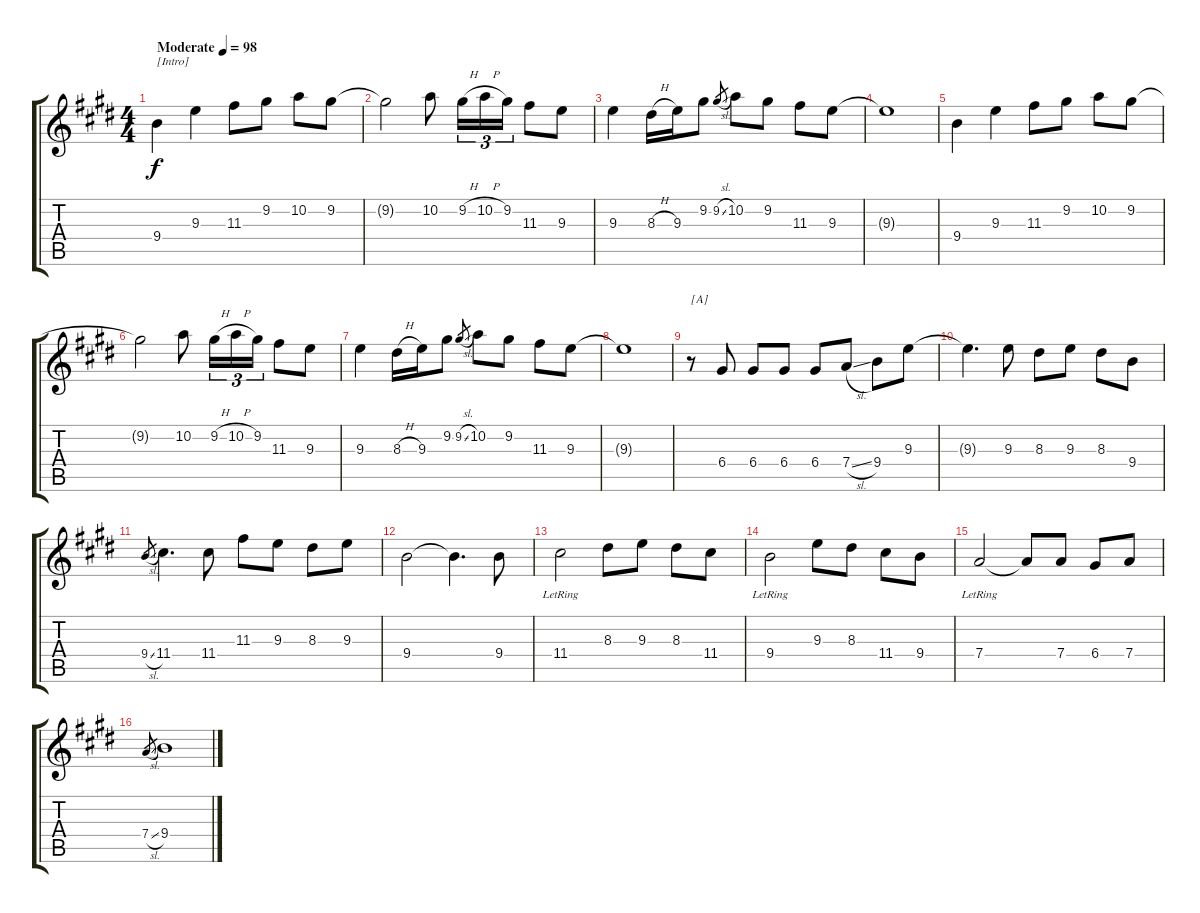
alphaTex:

\track "" {instrument acousticguitarsteel}
\staff {score tabs}
\tuning (E4 B3 G3 D3 A2 E2) {hide}
\ts (4 4)
\tempo (98 "Moderate")
\clef g2
\ks e
9.4.4{txt "[Intro]" dy f instrument acousticguitarsteel} 9.3.4 11.3.8 9.2.8 10.2.8 9.2.8 |
9.2{t}.2 10.2.8 9.2{h}.16{tu (3 2)} 10.2{h}.16{tu (3 2)} 9.2.16{tu (3 2)} 11.3.8 9.3.8 |
9.3.4 8.3{h}.16 9.3.16 9.2.8 9.2{sl}.8{gr} 10.2.8 9.2.8 11.3.8 9.3.8 |
9.3{t}.1 |
9.4.4 9.3.4 11.3.8 9.2.8 10.2.8 9.2.8 |
9.2{t}.2 10.2.8 9.2{h}.16{tu (3 2)} 10.2{h}.16{tu (3 2)} 9.2.16{tu (3 2)} 11.3.8 9.3.8 |
9.3.4 8.3{h}.16 9.3.16 9.2.8 9.2{sl}.8{gr} 10.2.8 9.2.8 11.3.8 9.3.8 |
9.3{t}.1 |
r.8{txt "[A]"} 6.4.8 6.4.8 6.4.8 6.4.8 7.4{sl}.8 9.4.8 9.3.8 |
9.3{t}.4{d} 9.3.8 8.3.8 9.3.8 8.3.8 9.4.8 |
9.4{sl}.8{gr} 11.4.4{d} 11.4.8 11.3.8 9.3.8 8.3.8 9.3.8 |
9.4.2 9.4{t}.4{d} 9.4.8 |
11.4{lr}.2 8.3.8 9.3.8 8.3.8 11.4.8 |
9.4{lr}.2 9.3.8 8.3.8 11.4.8 9.4.8 |
7.4{lr}.2 7.4{t}.8 7.4.8 6.4.8 7.4.8 |
7.4{sl}.8{gr} 9.4.1
